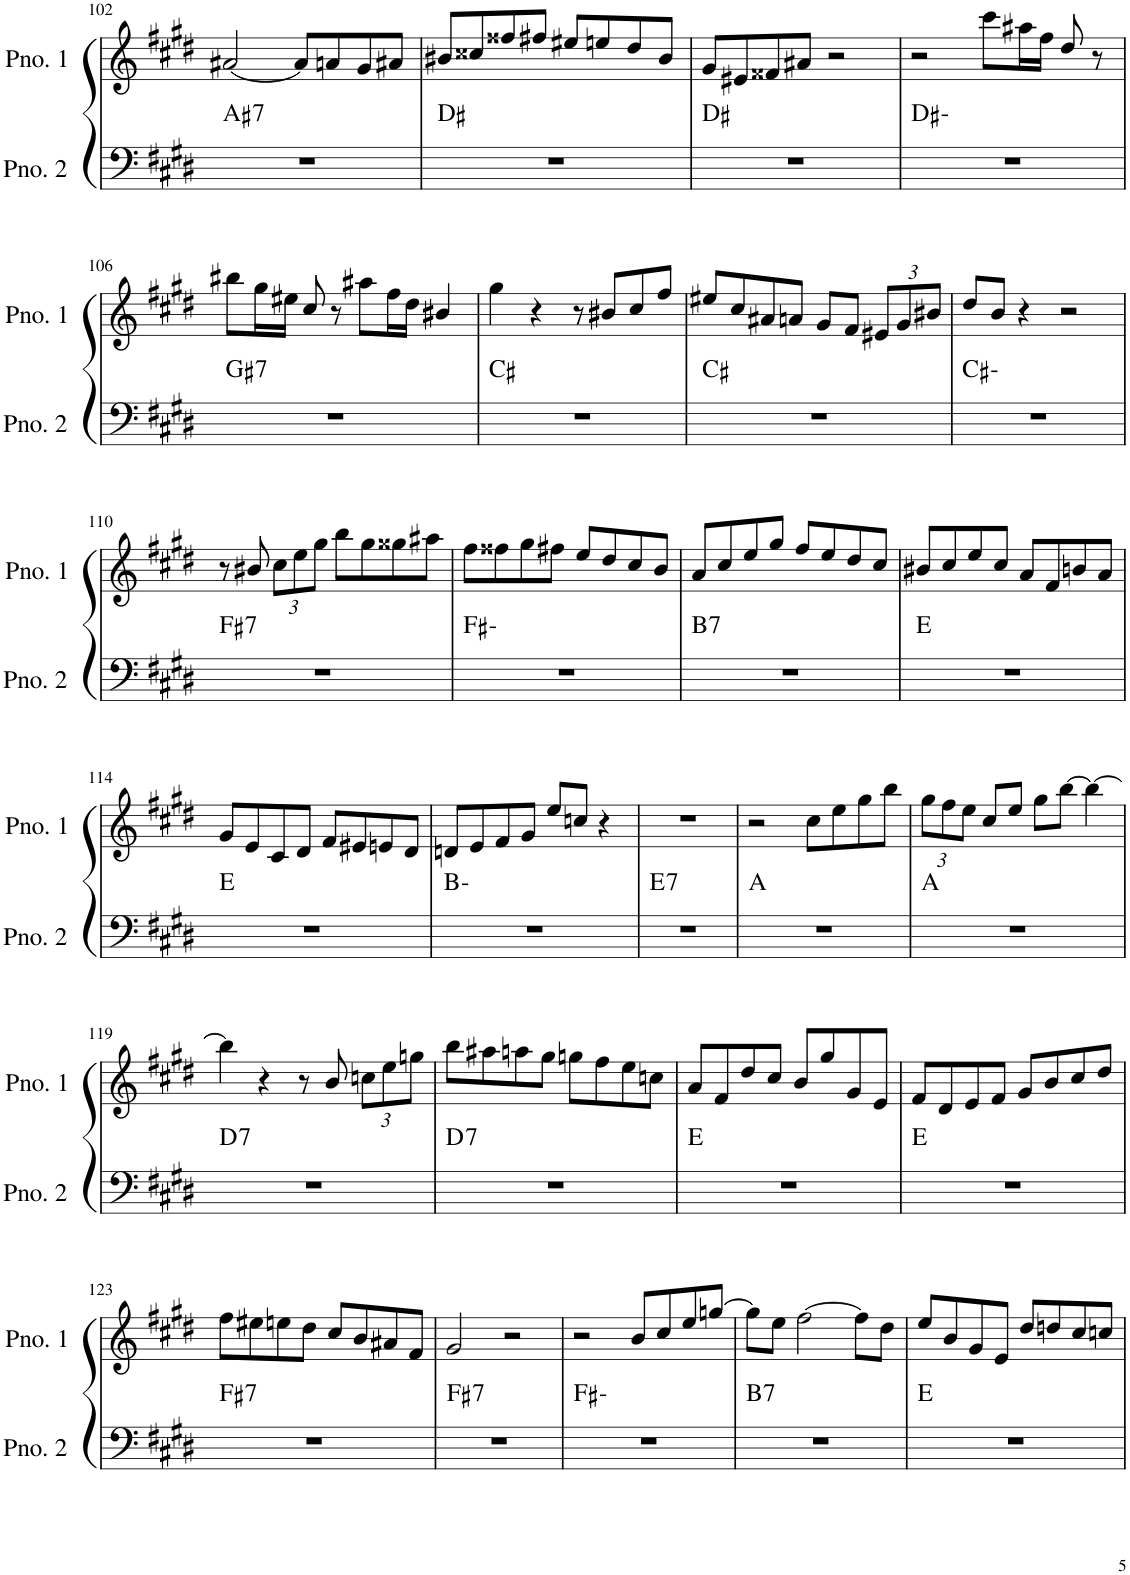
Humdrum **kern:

**kern	**harte	**kern
*part2	*part2	*part1
*staff2	*	*staff1
*I"ピアノ 2	*	*I"ピアノ 1
!!LO:PB:g=z
*clefF4	*	*clefG2
*k[f#c#g#d#]	*	*k[f#c#g#d#]
*M4/4	*	*M4/4
=102	=102	=102
!	!LO:H:kt=7	!
1r	A#:7	[2a#X/
.	.	8a#/L]
.	.	8an/
.	.	8g#/
.	.	8a#X/J
=103	=103	=103
1r	D#:maj	8b#X/L
.	.	8cc##X/
.	.	8ff##X/
.	.	8ff#X/J
.	.	8ee#X/L
.	.	8een/
.	.	8dd#/
.	.	8b#/J
=104	=104	=104
1r	D#:maj	8g#/L
.	.	8e#X/
.	.	8f##X/
.	.	8a#X/J
.	.	2r
=105	=105	=105
1r	D#:min	2r
.	.	8ccc#\L
.	.	16aa#X\L
.	.	16ff#\JJ
.	.	8dd#/
.	.	8r
!!LO:LB:g=z
=106	=106	=106
!	!LO:H:kt=7	!
1r	G#:7	8bb#X\L
.	.	16gg#\L
.	.	16ee#X\JJ
.	.	8cc#/
.	.	8r
.	.	8aa#X\L
.	.	16ff#\L
.	.	16dd#\JJ
.	.	4b#X/
=107	=107	=107
1r	C#:maj	4gg#\
.	.	4r
.	.	8r
.	.	8b#X/L
.	.	8cc#/
.	.	8ff#/J
=108	=108	=108
1r	C#:maj	8ee#X/L
.	.	8cc#/
.	.	8a#X/
.	.	8an/J
.	.	8g#/L
.	.	8f#/J
*	*	*Xbrackettup
.	.	12e#X/L
.	.	12g#/
.	.	12b#X/J
=109	=109	=109
1r	C#:min	8dd#/L
.	.	8b/J
.	.	4r
.	.	2r
!!LO:LB:g=z
=110	=110	=110
!	!LO:H:kt=7	!
1r	F#:7	8r
.	.	8b#X/
.	.	12cc#\L
.	.	12ee\
.	.	12gg#\J
.	.	8bb\L
.	.	8gg#\
.	.	8gg##X\
.	.	8aa#X\J
=111	=111	=111
1r	F#:min	8ff#\L
.	.	8ff##X\
.	.	8gg#\
.	.	8ff#X\J
.	.	8ee/L
.	.	8dd#/
.	.	8cc#/
.	.	8b/J
=112	=112	=112
!	!LO:H:kt=7	!
1r	B:7	8a/L
.	.	8cc#/
.	.	8ee/
.	.	8gg#/J
.	.	8ff#/L
.	.	8ee/
.	.	8dd#/
.	.	8cc#/J
=113	=113	=113
1r	E:maj	8b#X/L
.	.	8cc#/
.	.	8ee/
.	.	8cc#/J
.	.	8a/L
.	.	8f#/
.	.	8bn/
.	.	8a/J
!!LO:LB:g=z
=114	=114	=114
1r	E:maj	8g#/L
.	.	8e/
.	.	8c#/
.	.	8d#/J
.	.	8f#/L
.	.	8e#X/
.	.	8en/
.	.	8d#/J
=115	=115	=115
1r	B:min	8dn/L
.	.	8e/
.	.	8f#/
.	.	8g#/J
.	.	8ee/L
.	.	8ccn/J
.	.	4r
=116	=116	=116
!	!LO:H:kt=7	!
1r	E:7	1r
=117	=117	=117
1r	A:maj	2r
.	.	8cc#\L
.	.	8ee\
.	.	8gg#\
.	.	8bb\J
=118	=118	=118
1r	A:maj	12gg#\L
.	.	12ff#\
.	.	12ee\J
.	.	8cc#/L
.	.	8ee/J
.	.	8gg#\L
.	.	[8bb\J
.	.	4bb\_
!!LO:LB:g=z
=119	=119	=119
!	!LO:H:kt=7	!
1r	D:7	4bb\]
.	.	4r
.	.	8r
.	.	8b/
.	.	12ccn\L
.	.	12ee\
.	.	12ggn\J
=120	=120	=120
!	!LO:H:kt=7	!
1r	D:7	8bb\L
.	.	8aa#X\
.	.	8aan\
.	.	8gg#\J
.	.	8ggn\L
.	.	8ff#\
.	.	8ee\
.	.	8ccn\J
=121	=121	=121
1r	E:maj	8a/L
.	.	8f#/
.	.	8dd#/
.	.	8cc#/J
.	.	8b/L
.	.	8gg#/
.	.	8g#/
.	.	8e/J
=122	=122	=122
1r	E:maj	8f#/L
.	.	8d#/
.	.	8e/
.	.	8f#/J
.	.	8g#/L
.	.	8b/
.	.	8cc#/
.	.	8dd#/J
!!LO:LB:g=z
=123	=123	=123
!	!LO:H:kt=7	!
1r	F#:7	8ff#\L
.	.	8ee#X\
.	.	8een\
.	.	8dd#\J
.	.	8cc#/L
.	.	8b/
.	.	8a#X/
.	.	8f#/J
=124	=124	=124
!	!LO:H:kt=7	!
1r	F#:7	2g#/
.	.	2r
=125	=125	=125
1r	F#:min	2r
.	.	8b/L
.	.	8cc#/
.	.	8ee/
.	.	[8ggn/J
=126	=126	=126
!	!LO:H:kt=7	!
1r	B:7	8gg\L]
.	.	8ee\J
.	.	[2ff#\
.	.	8ff#\L]
.	.	8dd#\J
=127	=127	=127
1r	E:maj	8ee/L
.	.	8b/
.	.	8g#/
.	.	8e/J
.	.	8dd#/L
.	.	8ddn/
.	.	8cc#/
.	.	8ccn/J
=	=	=
*-	*-	*-
